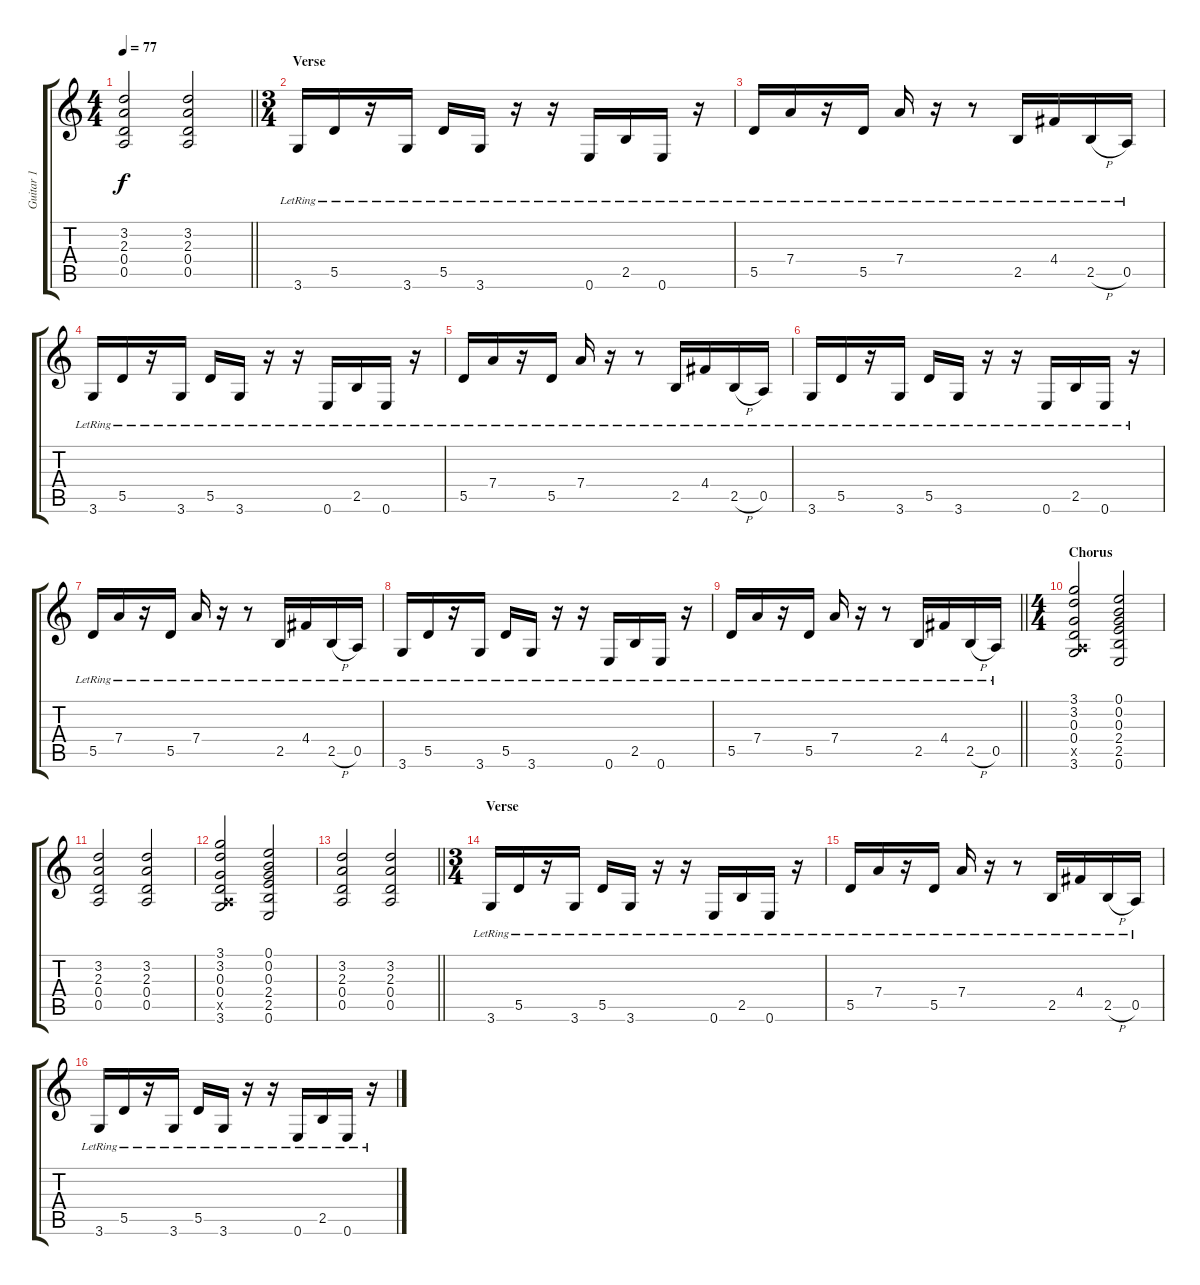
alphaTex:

\track ("Guitar 1" "Guitar 1") {instrument overdrivenguitar}
\staff {score tabs}
\tuning (E4 B3 G3 D3 A2 E2) {hide}
\ts (4 4)
\tempo 77
\clef g2
\barLineRight lightlight
\ks c
(3.2 2.3 0.4 0.5).2{dy f} (3.2 2.3 0.4 0.5).2 |
\ts (3 4)
\section ("" "Verse")
3.6{lr}.16 5.5{lr}.16 r.16 3.6{lr}.16 5.5{lr}.16 3.6{lr}.16 r.16 r.16 0.6{lr}.16 2.5{lr}.16 0.6{lr}.16 r.16 |
5.5{lr}.16 7.4{lr}.16 r.16 5.5{lr}.16 7.4{lr}.16 r.16 r.8 2.5{lr}.16 4.4{lr}.16 2.5{h lr}.16 0.5{lr}.16 |
3.6{lr}.16 5.5{lr}.16 r.16 3.6{lr}.16 5.5{lr}.16 3.6{lr}.16 r.16 r.16 0.6{lr}.16 2.5{lr}.16 0.6{lr}.16 r.16 |
5.5{lr}.16 7.4{lr}.16 r.16 5.5{lr}.16 7.4{lr}.16 r.16 r.8 2.5{lr}.16 4.4{lr}.16 2.5{h lr}.16 0.5{lr}.16 |
3.6{lr}.16 5.5{lr}.16 r.16 3.6{lr}.16 5.5{lr}.16 3.6{lr}.16 r.16 r.16 0.6{lr}.16 2.5{lr}.16 0.6{lr}.16 r.16 |
5.5{lr}.16 7.4{lr}.16 r.16 5.5{lr}.16 7.4{lr}.16 r.16 r.8 2.5{lr}.16 4.4{lr}.16 2.5{h lr}.16 0.5{lr}.16 |
3.6{lr}.16 5.5{lr}.16 r.16 3.6{lr}.16 5.5{lr}.16 3.6{lr}.16 r.16 r.16 0.6{lr}.16 2.5{lr}.16 0.6{lr}.16 r.16 |
\barLineRight lightlight
5.5{lr}.16 7.4{lr}.16 r.16 5.5{lr}.16 7.4{lr}.16 r.16 r.8 2.5{lr}.16 4.4{lr}.16 2.5{h lr}.16 0.5{lr}.16 |
\ts (4 4)
\section ("" "Chorus")
(3.1 3.2 0.3 0.4 0.5{x} 3.6).2 (0.1 0.2 0.3 2.4 2.5 0.6).2 |
(3.2 2.3 0.4 0.5).2 (3.2 2.3 0.4 0.5).2 |
(3.1 3.2 0.3 0.4 0.5{x} 3.6).2 (0.1 0.2 0.3 2.4 2.5 0.6).2 |
\barLineRight lightlight
(3.2 2.3 0.4 0.5).2 (3.2 2.3 0.4 0.5).2 |
\ts (3 4)
\section ("" "Verse")
3.6{lr}.16 5.5{lr}.16 r.16 3.6{lr}.16 5.5{lr}.16 3.6{lr}.16 r.16 r.16 0.6{lr}.16 2.5{lr}.16 0.6{lr}.16 r.16 |
5.5{lr}.16 7.4{lr}.16 r.16 5.5{lr}.16 7.4{lr}.16 r.16 r.8 2.5{lr}.16 4.4{lr}.16 2.5{h lr}.16 0.5{lr}.16 |
3.6{lr}.16 5.5{lr}.16 r.16 3.6{lr}.16 5.5{lr}.16 3.6{lr}.16 r.16 r.16 0.6{lr}.16 2.5{lr}.16 0.6{lr}.16 r.16
